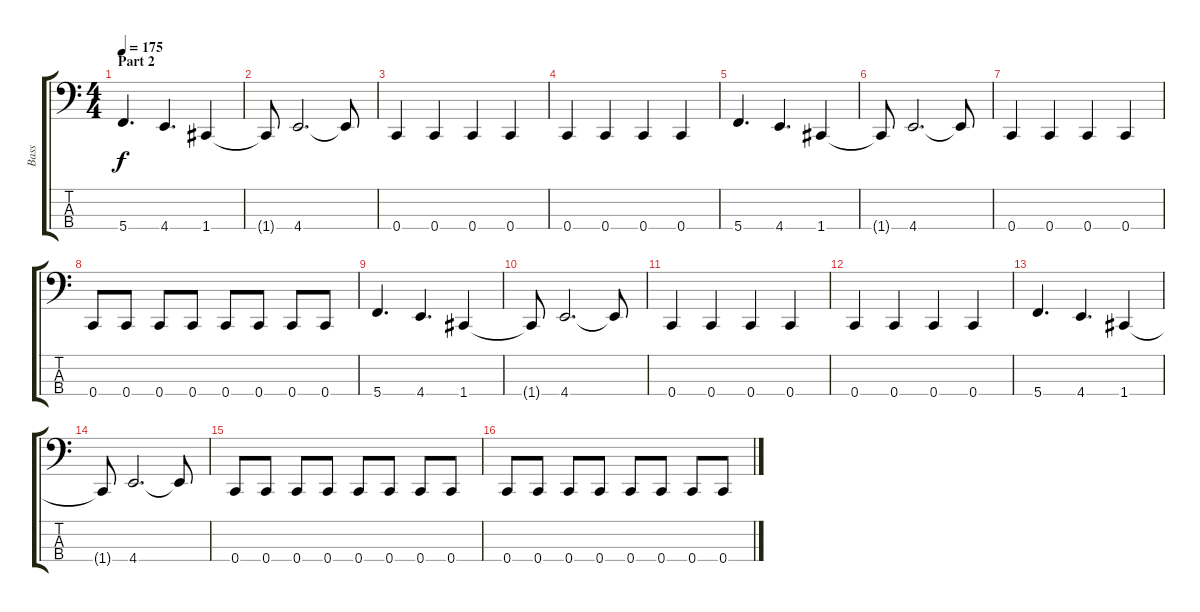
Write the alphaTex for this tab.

\track ("Bass" "Bass") {instrument electricbassfinger}
\staff {score tabs}
\tuning (Eb2 Bb1 F1 C1) {hide}
\ts (4 4)
\section ("" "Part 2")
\tempo 175
\clef f4
\ks c
5.4.4{d dy f} 4.4.4{d} 1.4.4 |
1.4{t}.8 4.4.2{d} 4.4{t}.8 |
0.4.4 0.4.4 0.4.4 0.4.4 |
0.4.4 0.4.4 0.4.4 0.4.4 |
5.4.4{d} 4.4.4{d} 1.4.4 |
1.4{t}.8 4.4.2{d} 4.4{t}.8 |
0.4.4 0.4.4 0.4.4 0.4.4 |
0.4.8 0.4.8 0.4.8 0.4.8 0.4.8 0.4.8 0.4.8 0.4.8 |
5.4.4{d} 4.4.4{d} 1.4.4 |
1.4{t}.8 4.4.2{d} 4.4{t}.8 |
0.4.4 0.4.4 0.4.4 0.4.4 |
0.4.4 0.4.4 0.4.4 0.4.4 |
5.4.4{d} 4.4.4{d} 1.4.4 |
1.4{t}.8 4.4.2{d} 4.4{t}.8 |
0.4.8 0.4.8 0.4.8 0.4.8 0.4.8 0.4.8 0.4.8 0.4.8 |
0.4.8 0.4.8 0.4.8 0.4.8 0.4.8 0.4.8 0.4.8 0.4.8
